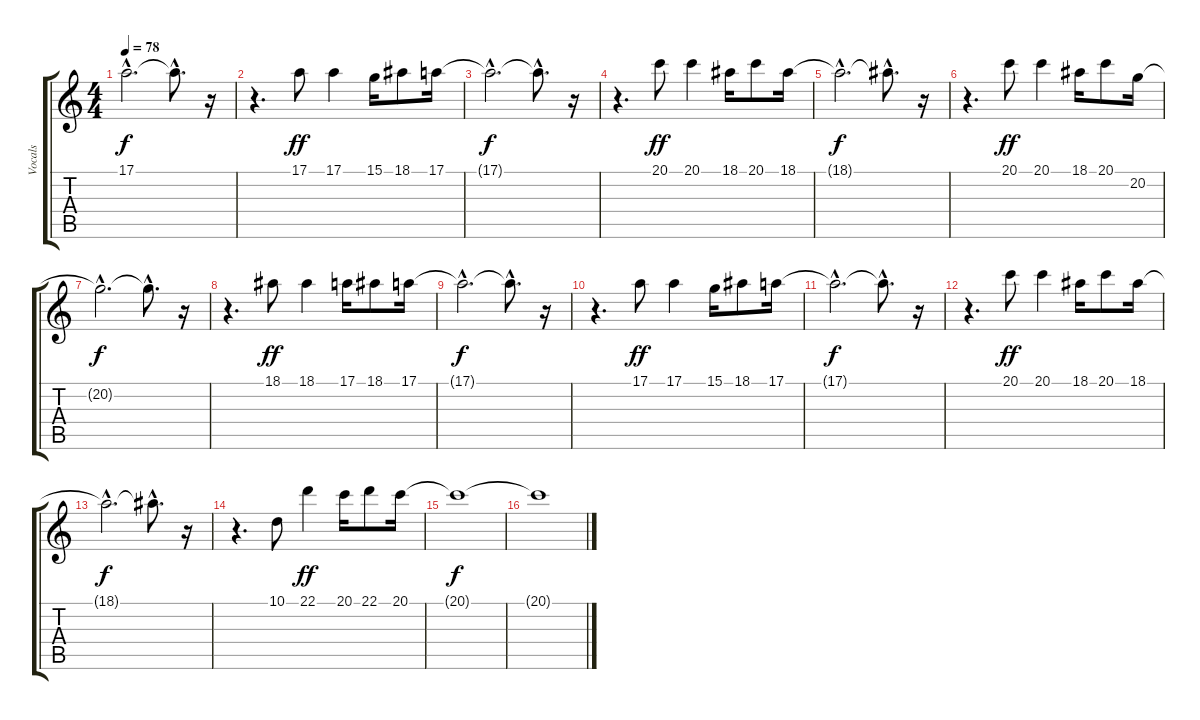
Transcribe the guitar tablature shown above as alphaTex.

\track ("Vocals" "Vocals") {instrument trumpet}
\staff {score tabs}
\tuning (E4 B3 G3 D3 A2 E2) {hide}
\ts (4 4)
\tempo 78
\clef g2
\ks c
17.1{hac t}.2{d dy f} 17.1{hac t}.8{d} r.16 |
r.4{d} 17.1.8{dy ff} 17.1.4 15.1.16 18.1.8 17.1.16 |
17.1{hac t}.2{d dy f} 17.1{hac t}.8{d} r.16 |
r.4{d} 20.1.8{dy ff} 20.1.4 18.1.16 20.1.8 18.1.16 |
18.1{hac t}.2{d dy f} 18.1{hac t}.8{d} r.16 |
r.4{d} 20.1.8{dy ff} 20.1.4 18.1.16 20.1.8 20.2.16 |
20.2{hac t}.2{d dy f} 20.2{hac t}.8{d} r.16 |
r.4{d} 18.1.8{dy ff} 18.1.4 17.1.16 18.1.8 17.1.16 |
17.1{hac t}.2{d dy f} 17.1{hac t}.8{d} r.16 |
r.4{d} 17.1.8{dy ff} 17.1.4 15.1.16 18.1.8 17.1.16 |
17.1{hac t}.2{d dy f} 17.1{hac t}.8{d} r.16 |
r.4{d} 20.1.8{dy ff} 20.1.4 18.1.16 20.1.8 18.1.16 |
18.1{hac t}.2{d dy f} 18.1{hac t}.8{d} r.16 |
r.4{d} 10.1.8 22.1.4{dy ff} 20.1.16 22.1.8 20.1.16 |
20.1{t}.1{dy f} |
20.1{t}.1
